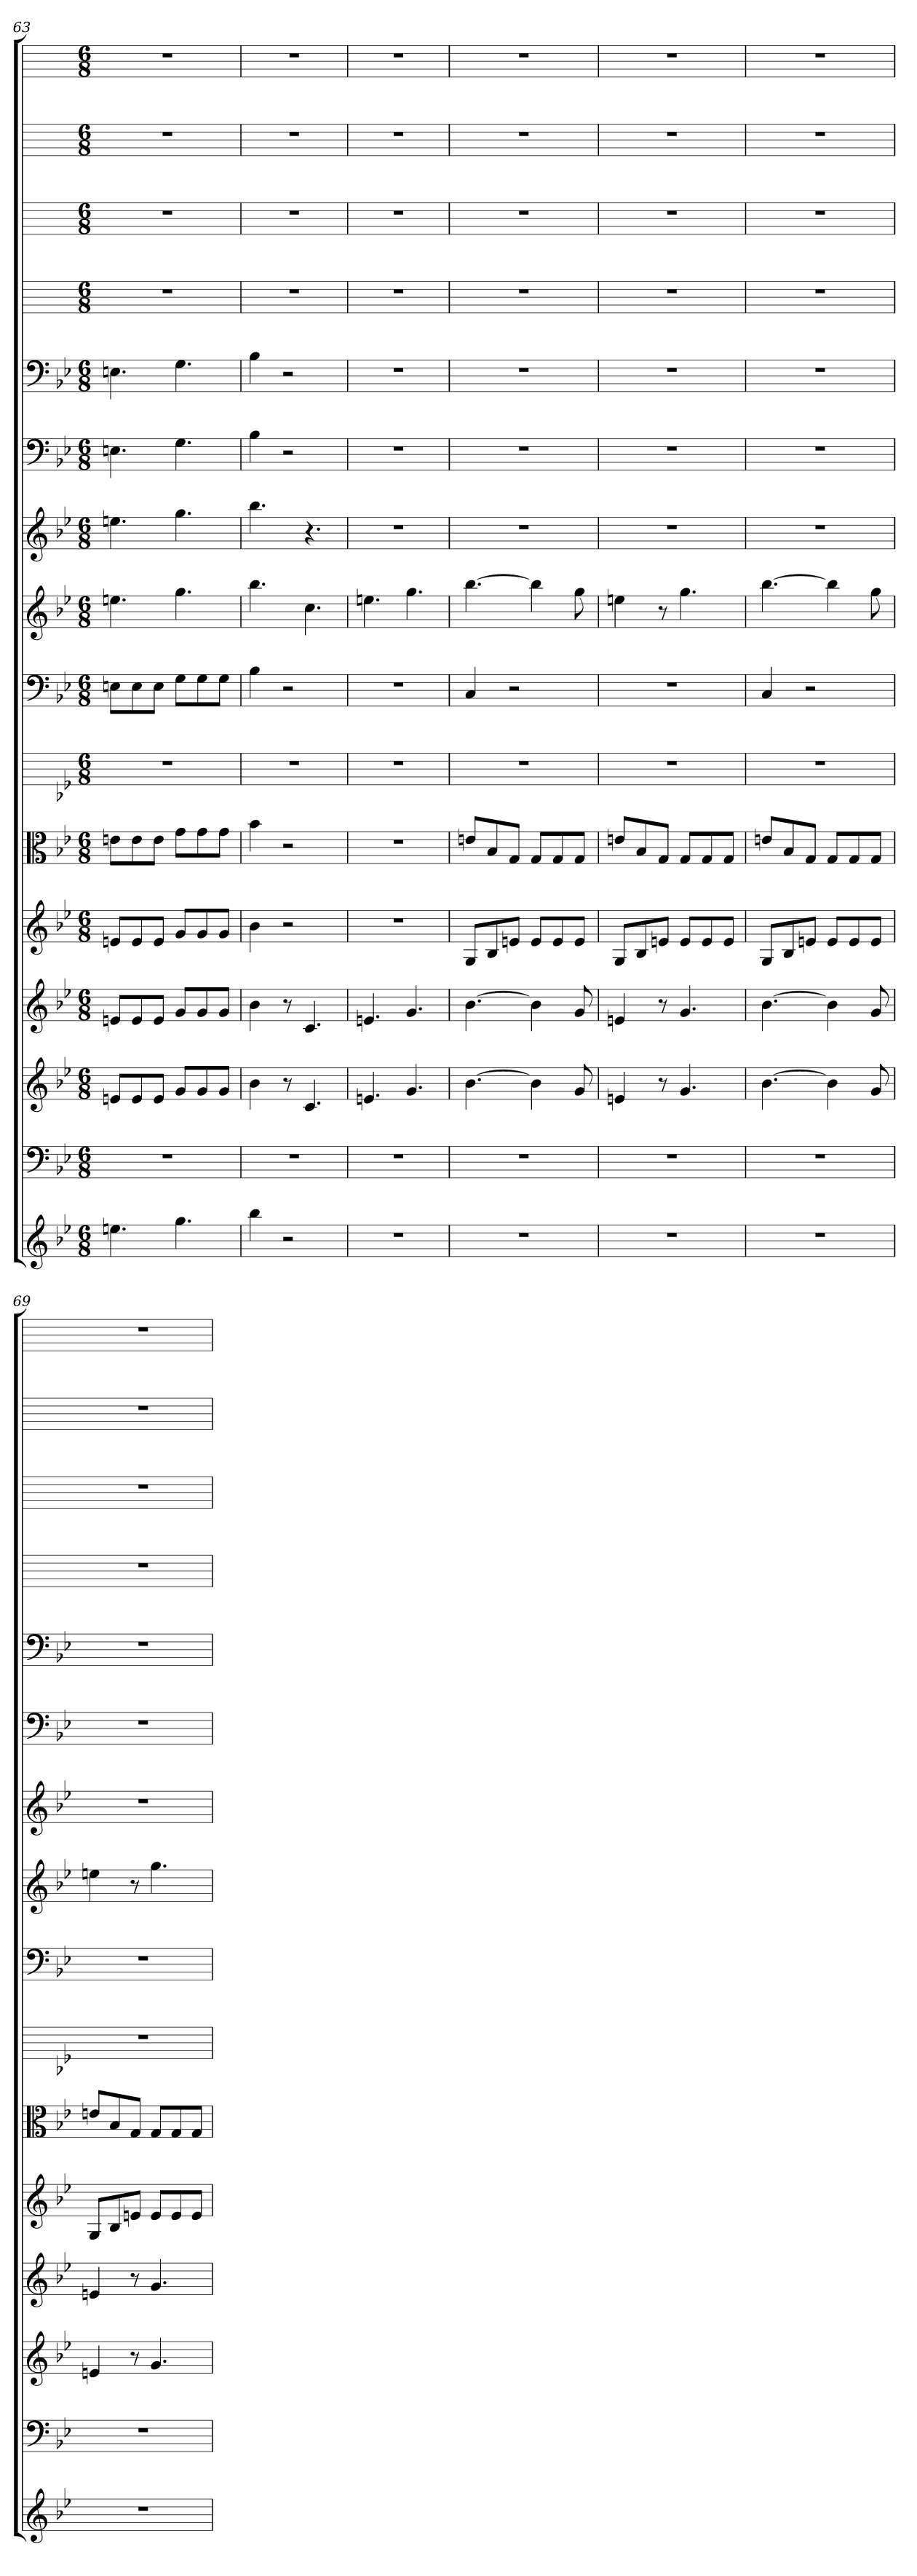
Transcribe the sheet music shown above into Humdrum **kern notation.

**kern	**kern	**kern	**kern	**kern	**kern	**kern	**kern	**kern	**kern	**kern	**kern	**kern	**kern	**kern	**kern
*part16	*part15	*part14	*part13	*part12	*part11	*part10	*part9	*part8	*part7	*part6	*part5	*part4	*part3	*part2	*part1
*staff16	*staff15	*staff14	*staff13	*staff12	*staff11	*staff10	*staff9	*staff8	*staff7	*staff6	*staff5	*staff4	*staff3	*staff2	*staff1
*	*clefF4	*	*	*	*clefC3	*	*clefF4	*	*	*clefF4	*clefF4	*	*	*	*
*k[b-e-]	*k[b-e-]	*k[b-e-]	*k[b-e-]	*k[b-e-]	*k[b-e-]	*k[b-e-]	*k[b-e-]	*k[b-e-]	*k[b-e-]	*k[b-e-]	*k[b-e-]	*k[]	*k[]	*k[]	*k[]
*M6/8	*M6/8	*M6/8	*M6/8	*M6/8	*M6/8	*M6/8	*M6/8	*M6/8	*M6/8	*M6/8	*M6/8	*M6/8	*M6/8	*M6/8	*M6/8
=63	=63	=63	=63	=63	=63	=63	=63	=63	=63	=63	=63	=63	=63	=63	=63
4.een	2.r	8enL	8enL	8enL	8en\L	2.r	8En\L	4.een	4.een	4.En	4.En	2.r	2.r	2.r	2.r
.	.	8e	8e	8e	8e\	.	8E\	.	.	.	.	.	.	.	.
.	.	8eJ	8eJ	8eJ	8e\J	.	8E\J	.	.	.	.	.	.	.	.
4.gg	.	8gL	8gL	8gL	8g\L	.	8G\L	4.gg	4.gg	4.G	4.G	.	.	.	.
.	.	8g	8g	8g	8g\	.	8G\	.	.	.	.	.	.	.	.
.	.	8gJ	8gJ	8gJ	8g\J	.	8G\J	.	.	.	.	.	.	.	.
=64	=64	=64	=64	=64	=64	=64	=64	=64	=64	=64	=64	=64	=64	=64	=64
4bb-	2.r	4b-	4b-	4b-	4b-	2.r	4B-	4.bb-	4.bb-	4B-	4B-	2.r	2.r	2.r	2.r
2r	.	8r	8r	2r	2r	.	2r	.	.	2r	2r	.	.	.	.
.	.	4.c	4.c	.	.	.	.	4.cc	4.r	.	.	.	.	.	.
=65	=65	=65	=65	=65	=65	=65	=65	=65	=65	=65	=65	=65	=65	=65	=65
2.r	2.r	4.en	4.en	2.r	2.r	2.r	2.r	4.een	2.r	2.r	2.r	2.r	2.r	2.r	2.r
.	.	4.g	4.g	.	.	.	.	4.gg	.	.	.	.	.	.	.
=66	=66	=66	=66	=66	=66	=66	=66	=66	=66	=66	=66	=66	=66	=66	=66
2.r	2.r	[4.b-	[4.b-	8GL	8en/L	2.r	4C	[4.bb-	2.r	2.r	2.r	2.r	2.r	2.r	2.r
.	.	.	.	8B-	8B-/	.	.	.	.	.	.	.	.	.	.
.	.	.	.	8enJ	8G/J	.	2r	.	.	.	.	.	.	.	.
.	.	4b-]	4b-]	8eL	8G/L	.	.	4bb-]	.	.	.	.	.	.	.
.	.	.	.	8e	8G/	.	.	.	.	.	.	.	.	.	.
.	.	8g	8g	8eJ	8G/J	.	.	8gg	.	.	.	.	.	.	.
=67	=67	=67	=67	=67	=67	=67	=67	=67	=67	=67	=67	=67	=67	=67	=67
2.r	2.r	4en	4en	8GL	8en/L	2.r	2.r	4een	2.r	2.r	2.r	2.r	2.r	2.r	2.r
.	.	.	.	8B-	8B-/	.	.	.	.	.	.	.	.	.	.
.	.	8r	8r	8enJ	8G/J	.	.	8r	.	.	.	.	.	.	.
.	.	4.g	4.g	8eL	8G/L	.	.	4.gg	.	.	.	.	.	.	.
.	.	.	.	8e	8G/	.	.	.	.	.	.	.	.	.	.
.	.	.	.	8eJ	8G/J	.	.	.	.	.	.	.	.	.	.
=68	=68	=68	=68	=68	=68	=68	=68	=68	=68	=68	=68	=68	=68	=68	=68
2.r	2.r	[4.b-	[4.b-	8GL	8en/L	2.r	4C	[4.bb-	2.r	2.r	2.r	2.r	2.r	2.r	2.r
.	.	.	.	8B-	8B-/	.	.	.	.	.	.	.	.	.	.
.	.	.	.	8enJ	8G/J	.	2r	.	.	.	.	.	.	.	.
.	.	4b-]	4b-]	8eL	8G/L	.	.	4bb-]	.	.	.	.	.	.	.
.	.	.	.	8e	8G/	.	.	.	.	.	.	.	.	.	.
.	.	8g	8g	8eJ	8G/J	.	.	8gg	.	.	.	.	.	.	.
=69	=69	=69	=69	=69	=69	=69	=69	=69	=69	=69	=69	=69	=69	=69	=69
2.r	2.r	4en	4en	8GL	8en/L	2.r	2.r	4een	2.r	2.r	2.r	2.r	2.r	2.r	2.r
.	.	.	.	8B-	8B-/	.	.	.	.	.	.	.	.	.	.
.	.	8r	8r	8enJ	8G/J	.	.	8r	.	.	.	.	.	.	.
.	.	4.g	4.g	8eL	8G/L	.	.	4.gg	.	.	.	.	.	.	.
.	.	.	.	8e	8G/	.	.	.	.	.	.	.	.	.	.
.	.	.	.	8eJ	8G/J	.	.	.	.	.	.	.	.	.	.
=	=	=	=	=	=	=	=	=	=	=	=	=	=	=	=
*-	*-	*-	*-	*-	*-	*-	*-	*-	*-	*-	*-	*-	*-	*-	*-
